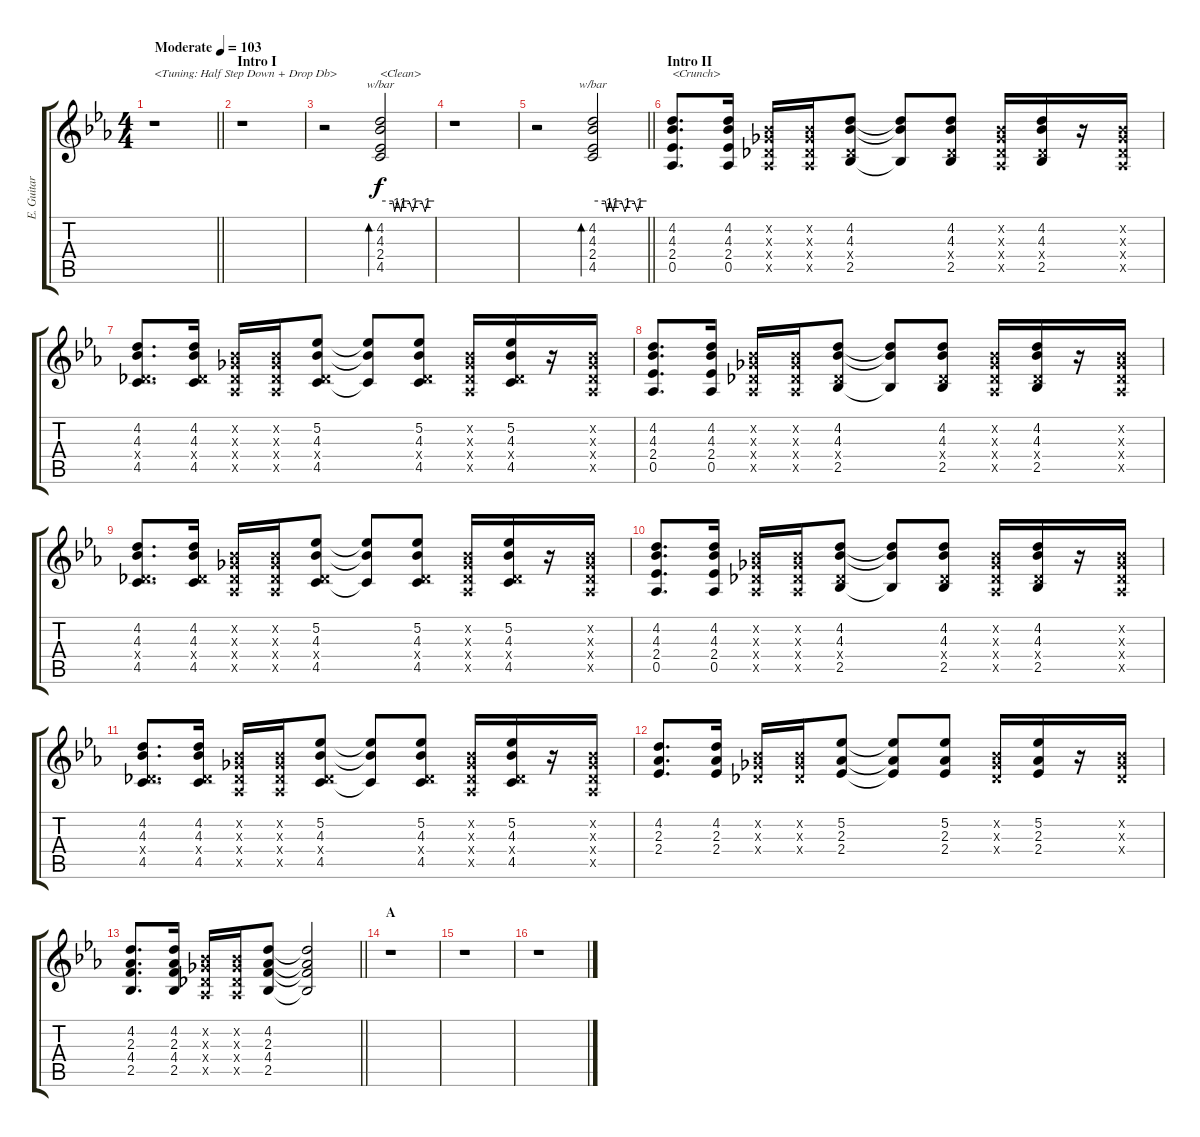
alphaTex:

\track ("E. Guitar II" "E. Guitar ") {instrument overdrivenguitar}
\staff {score tabs}
\tuning (Eb4 Bb3 Gb3 Db3 Ab2 Db2) {hide}
\ts (4 4)
\tempo (103 "Moderate")
\clef g2
\barLineRight lightlight
\ks eb
r.1{txt "<Tuning: Half Step Down + Drop Db>" dy f instrument overdrivenguitar} |
\section ("" "Intro I")
r.1 |
r.2 (4.2 4.3 2.4 4.5).2{tbe (custom default 0 0 14 0 16 -4 19 0 23 -4 25 0 32 0 36 -4 40 0 46 0 50 -4 53 0 60 0) bd 120 txt "<Clean>" instrument electricguitarclean} |
r.1 |
\barLineRight lightlight
r.2 (4.2 4.3 2.4 4.5).2{tbe (custom default 0 0 14 0 16 -4 19 0 23 -4 25 0 32 0 36 -4 40 0 46 0 50 -4 53 0 60 0) bd 120} |
\section ("" "Intro II")
(4.2 4.3 2.4 0.5).8{d txt "<Crunch>" instrument overdrivenguitar} (4.2 4.3 2.4 0.5).16 (0.2{x} 0.3{x} 0.4{x} 0.5{x}).16 (0.2{x} 0.3{x} 0.4{x} 0.5{x}).16 (4.2 4.3 0.4{x} 2.5).8 (4.2{t} 4.3{t} 2.5{t}).8 (4.2 4.3 0.4{x} 2.5).8 (0.2{x} 0.3{x} 0.4{x} 0.5{x}).16 (4.2 4.3 0.4{x} 2.5).16 r.16 (0.2{x} 0.3{x} 0.4{x} 0.5{x}).16 |
(4.2 4.3 0.4{x} 4.5).8{d} (4.2 4.3 0.4{x} 4.5).16 (0.2{x} 0.3{x} 0.4{x} 0.5{x}).16 (0.2{x} 0.3{x} 0.4{x} 0.5{x}).16 (5.2 4.3 0.4{x} 4.5).8 (5.2{t} 4.3{t} 4.5{t}).8 (5.2 4.3 0.4{x} 4.5).8 (0.2{x} 0.3{x} 0.4{x} 0.5{x}).16 (5.2 4.3 0.4{x} 4.5).16 r.16 (0.2{x} 0.3{x} 0.4{x} 0.5{x}).16 |
(4.2 4.3 2.4 0.5).8{d} (4.2 4.3 2.4 0.5).16 (0.2{x} 0.3{x} 0.4{x} 0.5{x}).16 (0.2{x} 0.3{x} 0.4{x} 0.5{x}).16 (4.2 4.3 0.4{x} 2.5).8 (4.2{t} 4.3{t} 2.5{t}).8 (4.2 4.3 0.4{x} 2.5).8 (0.2{x} 0.3{x} 0.4{x} 0.5{x}).16 (4.2 4.3 0.4{x} 2.5).16 r.16 (0.2{x} 0.3{x} 0.4{x} 0.5{x}).16 |
(4.2 4.3 0.4{x} 4.5).8{d} (4.2 4.3 0.4{x} 4.5).16 (0.2{x} 0.3{x} 0.4{x} 0.5{x}).16 (0.2{x} 0.3{x} 0.4{x} 0.5{x}).16 (5.2 4.3 0.4{x} 4.5).8 (5.2{t} 4.3{t} 4.5{t}).8 (5.2 4.3 0.4{x} 4.5).8 (0.2{x} 0.3{x} 0.4{x} 0.5{x}).16 (5.2 4.3 0.4{x} 4.5).16 r.16 (0.2{x} 0.3{x} 0.4{x} 0.5{x}).16 |
(4.2 4.3 2.4 0.5).8{d} (4.2 4.3 2.4 0.5).16 (0.2{x} 0.3{x} 0.4{x} 0.5{x}).16 (0.2{x} 0.3{x} 0.4{x} 0.5{x}).16 (4.2 4.3 0.4{x} 2.5).8 (4.2{t} 4.3{t} 2.5{t}).8 (4.2 4.3 0.4{x} 2.5).8 (0.2{x} 0.3{x} 0.4{x} 0.5{x}).16 (4.2 4.3 0.4{x} 2.5).16 r.16 (0.2{x} 0.3{x} 0.4{x} 0.5{x}).16 |
(4.2 4.3 0.4{x} 4.5).8{d} (4.2 4.3 0.4{x} 4.5).16 (0.2{x} 0.3{x} 0.4{x} 0.5{x}).16 (0.2{x} 0.3{x} 0.4{x} 0.5{x}).16 (5.2 4.3 0.4{x} 4.5).8 (5.2{t} 4.3{t} 4.5{t}).8 (5.2 4.3 0.4{x} 4.5).8 (0.2{x} 0.3{x} 0.4{x} 0.5{x}).16 (5.2 4.3 0.4{x} 4.5).16 r.16 (0.2{x} 0.3{x} 0.4{x} 0.5{x}).16 |
(4.2 2.3 2.4).8{d} (4.2 2.3 2.4).16 (0.2{x} 0.3{x} 0.4{x}).16 (0.2{x} 0.3{x} 0.4{x}).16 (5.2 2.3 2.4).8 (5.2{t} 2.3{t} 2.4{t}).8 (5.2 2.3 2.4).8 (0.2{x} 0.3{x} 0.4{x}).16 (5.2 2.3 2.4).16 r.16 (0.2{x} 0.3{x} 0.4{x}).16 |
\barLineRight lightlight
(4.2 2.3 4.4 2.5).8{d} (4.2 2.3 4.4 2.5).16 (0.2{x} 0.3{x} 0.4{x} 0.5{x}).16 (0.2{x} 0.3{x} 0.4{x} 0.5{x}).16 (4.2 2.3 4.4 2.5).8 (4.2{t} 2.3{t} 4.4{t} 2.5{t}).2 |
\section ("" "A")
r.1 |
r.1 |
r.1
